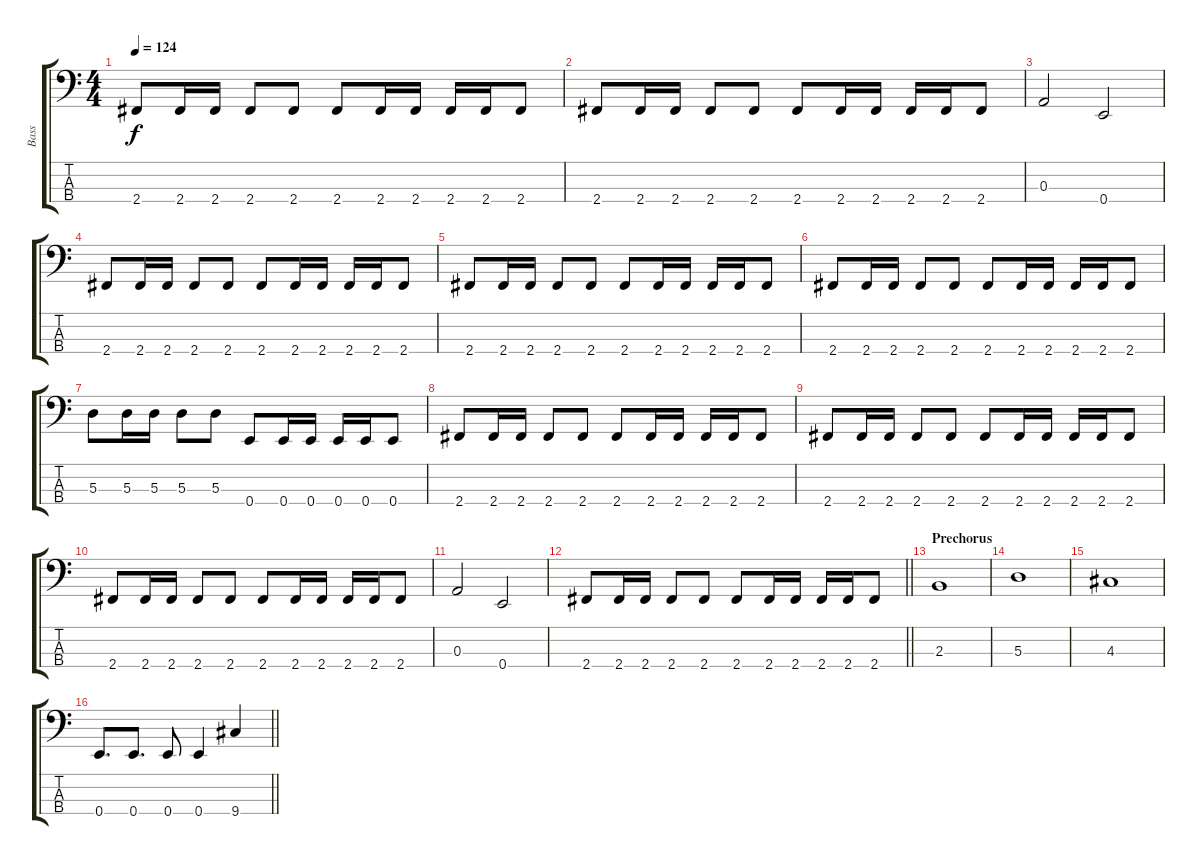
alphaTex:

\track ("Bass" "Bass") {instrument electricbasspick}
\staff {score tabs}
\tuning (G2 D2 A1 E1) {hide}
\ts (4 4)
\tempo 124
\clef f4
\ks c
2.4.8{dy f} 2.4.16 2.4.16 2.4.8 2.4.8 2.4.8 2.4.16 2.4.16 2.4.16 2.4.16 2.4.8 |
2.4.8 2.4.16 2.4.16 2.4.8 2.4.8 2.4.8 2.4.16 2.4.16 2.4.16 2.4.16 2.4.8 |
0.3.2 0.4.2 |
2.4.8 2.4.16 2.4.16 2.4.8 2.4.8 2.4.8 2.4.16 2.4.16 2.4.16 2.4.16 2.4.8 |
2.4.8 2.4.16 2.4.16 2.4.8 2.4.8 2.4.8 2.4.16 2.4.16 2.4.16 2.4.16 2.4.8 |
2.4.8 2.4.16 2.4.16 2.4.8 2.4.8 2.4.8 2.4.16 2.4.16 2.4.16 2.4.16 2.4.8 |
5.3.8 5.3.16 5.3.16 5.3.8 5.3.8 0.4.8 0.4.16 0.4.16 0.4.16 0.4.16 0.4.8 |
2.4.8 2.4.16 2.4.16 2.4.8 2.4.8 2.4.8 2.4.16 2.4.16 2.4.16 2.4.16 2.4.8 |
2.4.8 2.4.16 2.4.16 2.4.8 2.4.8 2.4.8 2.4.16 2.4.16 2.4.16 2.4.16 2.4.8 |
2.4.8 2.4.16 2.4.16 2.4.8 2.4.8 2.4.8 2.4.16 2.4.16 2.4.16 2.4.16 2.4.8 |
0.3.2 0.4.2 |
\barLineRight lightlight
2.4.8 2.4.16 2.4.16 2.4.8 2.4.8 2.4.8 2.4.16 2.4.16 2.4.16 2.4.16 2.4.8 |
\section ("" "Prechorus")
2.3.1 |
5.3.1 |
4.3.1 |
\barLineRight lightlight
0.4.8{d} 0.4.8{d} 0.4.8 0.4.4 9.4.4
